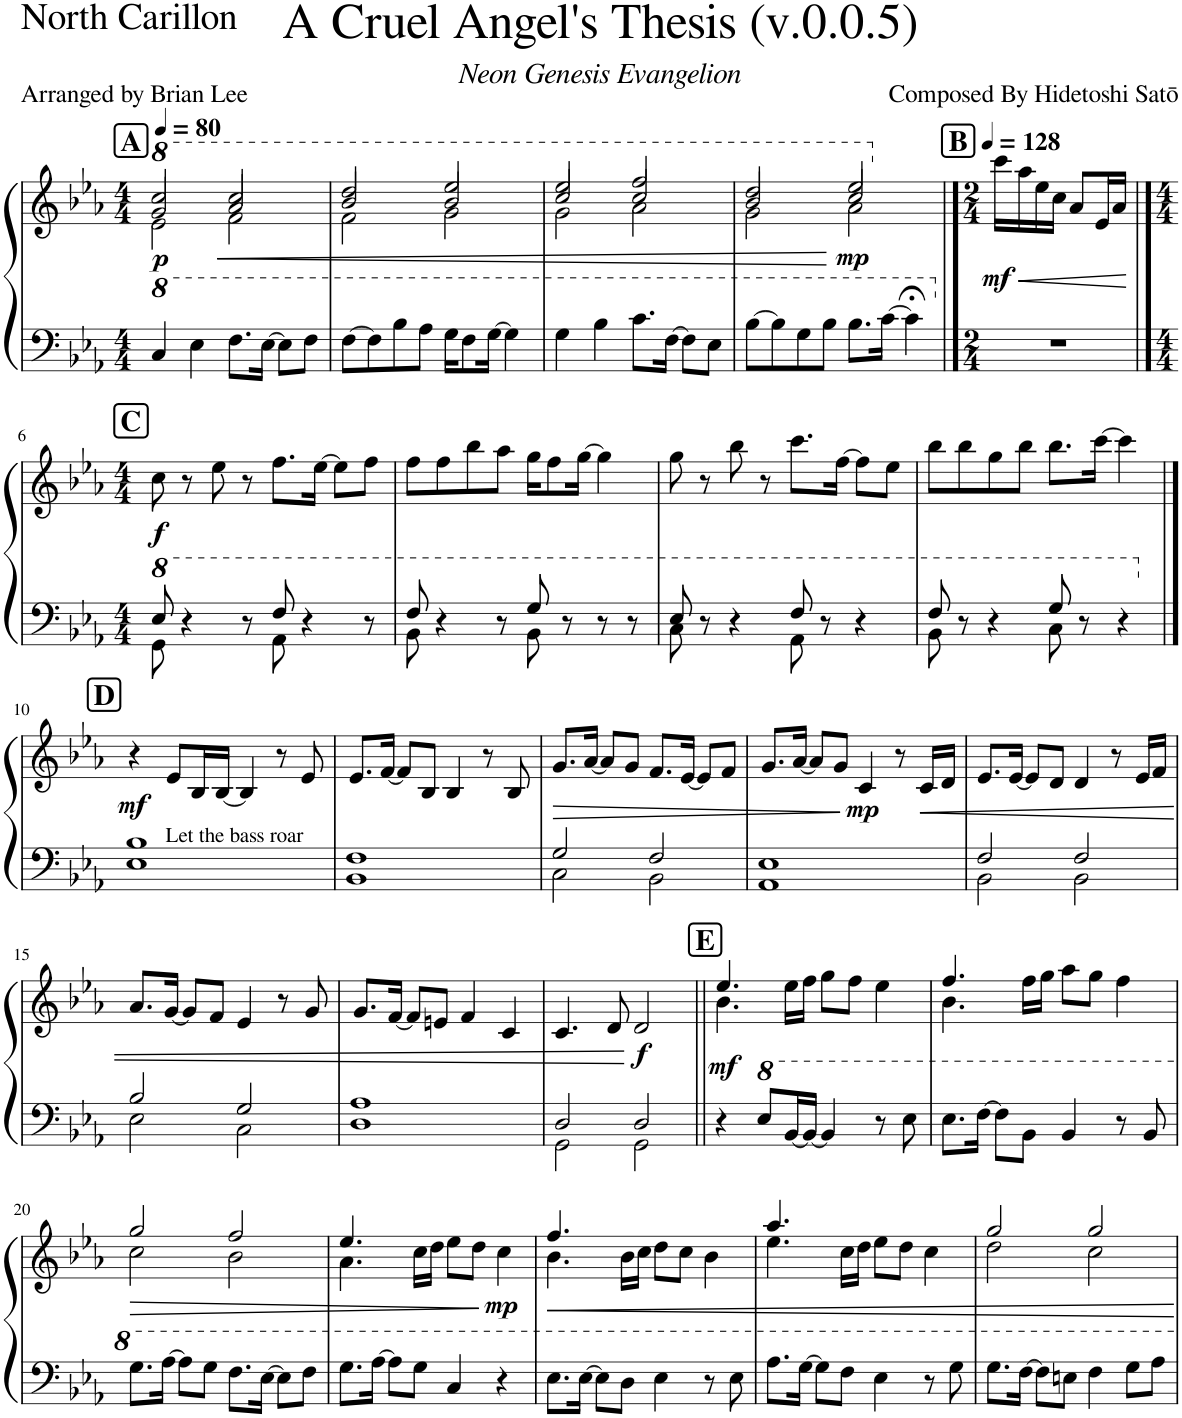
**kern	**kern	**dynam
*part1	*part1	*part1
*staff2	*staff1	*staff1/2
*I"Piano	*	*
*I'Pno.	*	*
*clefF4	*clefG2	*
*k[b-e-a-]	*k[b-e-a-]	*
*M4/4	*M4/4	*
*MM80	*MM80	*
*8va	*	*
*	*8va	*
!!LO:REH:place=s1:a:B:cj:fs=14:t=A
=1	=1	=1
*	*^	*
*	*	*^	*
!	!	!	!	!LO:DY:b
4c/	2gg/	2ee-\	2ccc/	p
4e-\	.	.	.	.
!	!	!	!	!LO:HP:b
8.f\L	2aa-/	2ff\	2ccc/	<
[16e-\Jk	.	.	.	.
8e-\L]	.	.	.	.
8f\J	.	.	.	.
=2	=2	=2	=2	=2
[8f\L	2bb-/	2ff\	2ddd/	.
8f\]	.	.	.	.
8b-\	.	.	.	.
8a-\J	.	.	.	.
16g\KL	2bb-/	2gg\	2eee-/	.
8f\	.	.	.	.
[16g\Jk	.	.	.	.
4g\]	.	.	.	.
=3	=3	=3	=3	=3
4g\	2ccc/	2gg\	2eee-/	.
4b-\	.	.	.	.
8.cc\L	2ccc/	2aa-\	2fff/	.
[16f\Jk	.	.	.	.
8f\L]	.	.	.	.
8e-\J	.	.	.	.
=4	=4	=4	=4	=4
[8b-\L	2bb-/	2gg\	2ddd/	.
8b-\]	.	.	.	.
8g\	.	.	.	.
8b-\J	.	.	.	.
!	!	!	!	!LO:DY:n=1:b
8.b-\L	2ccc/	2aa-\	2eee-/	[ mp
[16cc\Jk	.	.	.	.
4cc;<\]	.	.	.	.
*	*v	*v	*v	*
==5	==5	==5
!!LO:REH:place=s1:a:B:cj:fs=14:t=B
*M2/4	*M2/4	*
*X8va	*	*
*	*X8va	*
*	*MM128	*
!	!	!LO:DY:b
2r	16ccc\LL	mf
!	!	!LO:HP:b
.	16aa-\	<
.	16ee-\	.
.	16cc\JJ	.
.	8a-/L	.
.	16e-/L	.
.	16a-/JJ	.
.	.	[
!!LO:LB:g=z
!!LO:REH:place=s1:a:B:cj:fs=14:t=C
==6	==6	==6
*M4/4	*M4/4	*
*8va	*	*
*^	*	*
!	!	!	!LO:DY:b
8e-/	8G\	8cc\	f
4r	4.ryy	8r	.
.	.	8ee-\	.
8r	.	8r	.
8f/	8A-\	8.ff\L	.
4r	4.ryy	.	.
.	.	[16ee-\Jk	.
.	.	8ee-\L]	.
8r	.	8ff\J	.
=7	=7	=7	=7
8f/	8B-\	8ff\L	.
4r	4.ryy	8ff\	.
.	.	8bb-\	.
8r	.	8aa-\J	.
8g/	8B-\	16gg\KL	.
.	.	8ff\	.
8r	4.ryy	.	.
.	.	[16gg\Jk	.
8r	.	4gg\]	.
8r	.	.	.
=8	=8	=8	=8
8e-/	8c\	8gg\	.
8r	4.ryy	8r	.
4r	.	8bb-\	.
.	.	8r	.
8f/	8A-\	8.ccc\L	.
8r	4.ryy	.	.
.	.	[16ff\Jk	.
4r	.	8ff\L]	.
.	.	8ee-\J	.
=9	=9	=9	=9
8f/	8B-\	8bb-\L	.
8r	4.ryy	8bb-\	.
4r	.	8gg\	.
.	.	8bb-\J	.
8g/	8c\	8.bb-\L	.
8r	4.ryy	.	.
.	.	[16ccc\Jk	.
4r	.	4ccc\]	.
!!LO:LB:g=z
!!LO:REH:place=s1:a:B:cj:fs=14:t=D
==10	==10	==10	==10
*X8va	*	*	*
!LO:TX:a:t=Let the bass roar	!	!	!
!	!	!	!LO:DY:b
1B-	1E-	4r	mf
.	.	8e-/L	.
.	.	16B-/L	.
.	.	[16B-/JJ	.
.	.	4B-/]	.
.	.	8r	.
.	.	8e-/	.
=11	=11	=11	=11
1F	1BB-	8.e-/L	.
.	.	[16f/Jk	.
.	.	8f/L]	.
.	.	8B-/J	.
.	.	4B-/	.
.	.	8r	.
.	.	8B-/	.
=12	=12	=12	=12
!	!	!	!LO:HP:b
2G/	2C\	8.g/L	>
.	.	[16a-/Jk	.
.	.	8a-/L]	.
.	.	8g/J	.
2F/	2BB-\	8.f/L	.
.	.	[16e-/Jk	.
.	.	8e-/L]	.
.	.	8f/J	.
=13	=13	=13	=13
1E-	1AA-	8.g/L	.
.	.	[16a-/Jk	.
.	.	8a-/L]	.
.	.	8g/J	.
!	!	!	!LO:DY:n=1:b
.	.	4c/	] mp
.	.	8r	.
!	!	!	!LO:HP:b
.	.	16c/LL	<
.	.	16d/JJ	.
=14	=14	=14	=14
2F/	2BB-\	8.e-/L	.
.	.	[16e-/Jk	.
.	.	8e-/L]	.
.	.	8d/J	.
2F/	2BB-\	4d/	.
.	.	8r	.
.	.	16e-/LL	.
.	.	16f/JJ	.
!!LO:LB:g=z
=15	=15	=15	=15
2B-/	2E-\	8.a-/L	.
.	.	[16g/Jk	.
.	.	8g/L]	.
.	.	8f/J	.
2G/	2C\	4e-/	.
.	.	8r	.
.	.	8g/	.
=16	=16	=16	=16
1A-	1D	8.g/L	.
.	.	[16f/Jk	.
.	.	8f/L]	.
.	.	8en/J	.
.	.	4f/	.
.	.	4c/	.
=17	=17	=17	=17
2D/	2GG\	4.c/	.
.	.	8d/	.
!	!	!	!LO:DY:n=1:b
2D/	2GG\	2d/	[ f
!!LO:REH:place=s1:a:B:cj:fs=14:t=E
=18||	=18||	=18||	=18||
*	*	*^	*
!	!	!	!	!LO:DY:b
*v	*v	*	*	*
4r	4.ee-/	4.b-\	mf
8e-/L	.	.	.
[16B-/L	16ee-\LL	2ryy	.
16B-/JJ_	16ff\JJ	.	.
4B-/]	8gg\L	.	.
.	8ff\J	.	.
8r	4ee-\	.	.
8e-\	.	8ryy	.
=19	=19	=19	=19
8.e-\L	4.ff/	4.b-\	.
[16f\Jk	.	.	.
8f\L]	.	.	.
8B-\J	16ff\LL	2ryy	.
.	16gg\JJ	.	.
4B-/	8aa-\L	.	.
.	8gg\J	.	.
8r	4ff\	.	.
8B-/	.	8ryy	.
!!LO:LB:g=z	!!
=20	=20	=20	=20
!	!	!	!LO:HP:b
8.g\L	2gg/	2cc\	>
[16a-\Jk	.	.	.
8a-\L]	.	.	.
8g\J	.	.	.
8.f\L	2ff/	2b-\	.
[16e-\Jk	.	.	.
8e-\L]	.	.	.
8f\J	.	.	.
=21	=21	=21	=21
8.g\L	4.ee-/	4.a-\	.
[16a-\Jk	.	.	.
8a-\L]	.	.	.
8g\J	16cc\LL	2ryy	.
.	16dd\JJ	.	.
4c/	8ee-\L	.	.
.	8dd\J	.	.
!	!	!	!LO:DY:n=1:b
4r	4cc\	.	] mp
.	.	8ryy	.
=22	=22	=22	=22
8.e-\L	4.ff/	4.b-\	.
[16e-\Jk	.	.	.
8e-\L]	.	.	.
8d\J	16b-\LL	2ryy	.
.	16cc\JJ	.	.
4e-\	8dd\L	.	.
.	8cc\J	.	.
8r	4b-\	.	.
8e-\	.	8ryy	.
=23	=23	=23	=23
8.a-\L	4.aa-/	4.ee-\	.
[16g\Jk	.	.	.
8g\L]	.	.	.
8f\J	16cc\LL	2ryy	.
.	16dd\JJ	.	.
4e-\	8ee-\L	.	.
.	8dd\J	.	.
8r	4cc\	.	.
8g\	.	8ryy	.
=24	=24	=24	=24
8.g\L	2gg/	2dd\	.
[16f\Jk	.	.	.
8f\L]	.	.	.
8en\J	.	.	.
4f\	2gg/	2cc\	.
8g\L	.	.	.
8a-\J	.	.	.
*	*v	*v	*
=	=	=
*-	*-	*-
